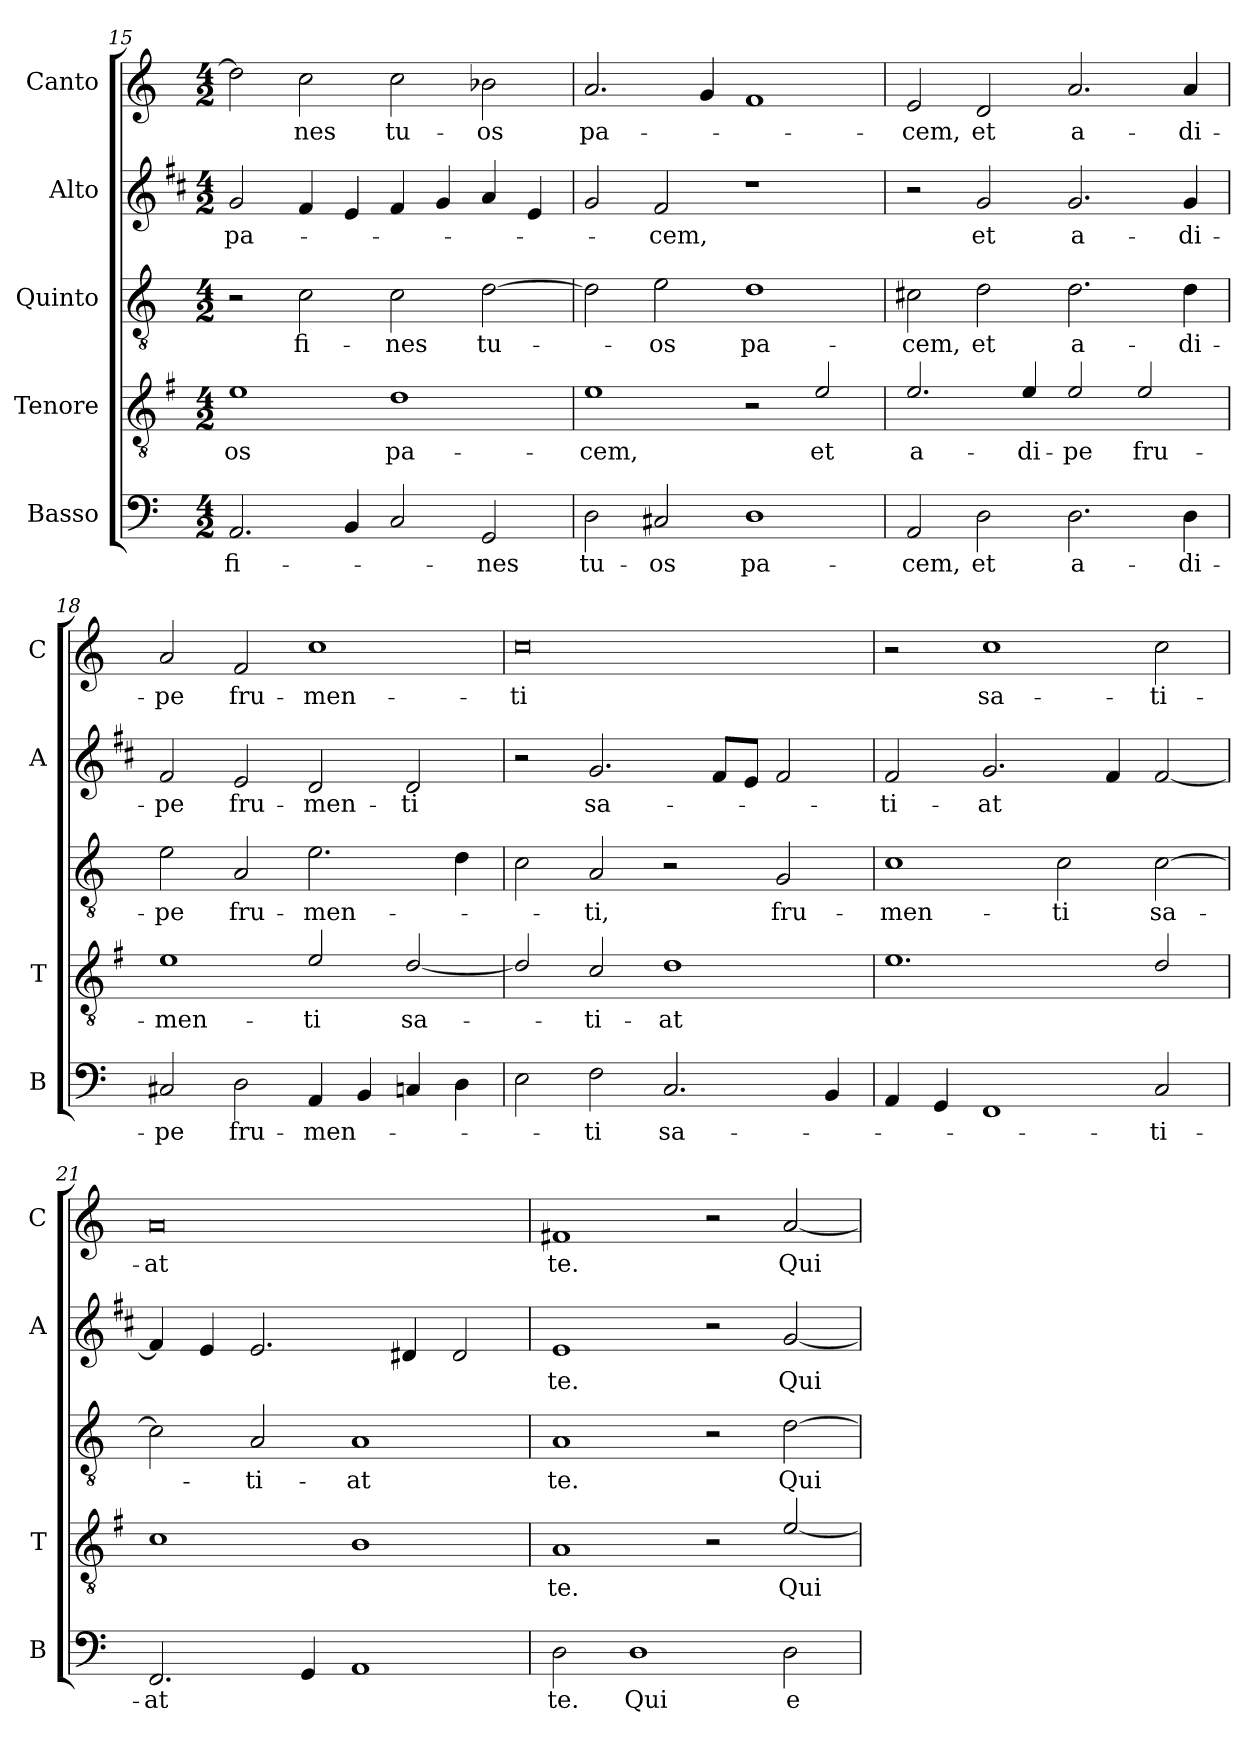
**kern	**text	**kern	**text	**kern	**text	**kern	**text	**kern	**text
*part5	*part5	*part4	*part4	*part3	*part3	*part2	*part2	*part1	*part1
*staff5	*staff5	*staff4	*staff4	*staff3	*staff3	*staff2	*staff2	*staff1	*staff1
*I"Basso	*	*I"Tenore	*	*I"Quinto	*	*I"Alto	*	*I"Canto	*
*I'B	*	*I'T	*	*	*	*I'A	*	*I'C	*
!!LO:PB:g=z
*clefF4	*	*clefGv2	*	*clefGv2	*	*clefG2	*	*clefG2	*
*	*	*ITrd4c7	*	*	*	*ITrd1c2	*	*	*
*k[]	*	*k[]	*	*k[]	*	*k[]	*	*k[]	*
*C:	*	*C:	*	*C:	*	*C:	*	*C:	*
*M4/2	*	*M4/2	*	*M4/2	*	*M4/2	*	*M4/2	*
=15	=15	=15	=15	=15	=15	=15	=15	=15	=15
!	!LO:LY:b	!	!LO:LY:b	!	!	!	!LO:LY:b	!	!
2.AA/	fi-	1A	-os	2r	.	2f/	pa-	2dd\]	.
!	!	!	!	!	!LO:LY:b	!	!	!	!LO:LY:b
.	.	.	.	2c\	fi-	4e/	.	2cc\	-nes
4BB/	.	.	.	.	.	4d/	.	.	.
!	!	!	!LO:LY:b	!	!LO:LY:b	!	!	!	!LO:LY:b
2C/	.	1G	pa-	2c\	-nes	4e/	.	2cc\	tu-
.	.	.	.	.	.	4f/	.	.	.
!	!LO:LY:b	!	!	!	!LO:LY:b	!	!	!	!LO:LY:b
2GG/	-nes	.	.	[2d\	tu-	4g/	.	2b-X\	-os
.	.	.	.	.	.	4d/	.	.	.
=16	=16	=16	=16	=16	=16	=16	=16	=16	=16
!	!LO:LY:b	!	!LO:LY:b	!	!	!	!	!	!LO:LY:b
2D\	tu-	1A	-cem,	2d\]	.	2f/	.	2.a/	pa-
!	!LO:LY:b	!	!	!	!LO:LY:b	!	!LO:LY:b	!	!
2C#X/	-os	.	.	2e\	-os	2e/	-cem,	.	.
.	.	.	.	.	.	.	.	4g/	.
!	!LO:LY:b	!	!	!	!LO:LY:b	!	!	!	!
1D	pa-	2r	.	1d	pa-	1r	.	1f	.
!	!	!	!LO:LY:b	!	!	!	!	!	!
.	.	2A/	et	.	.	.	.	.	.
=17	=17	=17	=17	=17	=17	=17	=17	=17	=17
!	!LO:LY:b	!	!LO:LY:b	!	!LO:LY:b	!	!	!	!LO:LY:b
2AA/	-cem,	2.A/	a-	2c#X\	-cem,	2r	.	2e/	-cem,
!	!LO:LY:b	!	!	!	!LO:LY:b	!	!LO:LY:b	!	!LO:LY:b
2D\	et	.	.	2d\	et	2f/	et	2d/	et
!	!	!	!LO:LY:b	!	!	!	!	!	!
.	.	4A/	-di-	.	.	.	.	.	.
!	!LO:LY:b	!	!LO:LY:b	!	!LO:LY:b	!	!LO:LY:b	!	!LO:LY:b
2.D\	a-	2A/	-pe	2.d\	a-	2.f/	a-	2.a/	a-
!	!	!	!LO:LY:b	!	!	!	!	!	!
.	.	2A/	fru-	.	.	.	.	.	.
!	!LO:LY:b	!	!	!	!LO:LY:b	!	!LO:LY:b	!	!LO:LY:b
4D\	-di-	.	.	4d\	-di-	4f/	-di-	4a/	-di-
=18	=18	=18	=18	=18	=18	=18	=18	=18	=18
!	!LO:LY:b	!	!LO:LY:b	!	!LO:LY:b	!	!LO:LY:b	!	!LO:LY:b
2C#X/	-pe	1A	-men-	2e\	-pe	2e/	-pe	2a/	-pe
!	!LO:LY:b	!	!	!	!LO:LY:b	!	!LO:LY:b	!	!LO:LY:b
2D\	fru-	.	.	2A/	fru-	2d/	fru-	2f/	fru-
!	!LO:LY:b	!	!LO:LY:b	!	!LO:LY:b	!	!LO:LY:b	!	!LO:LY:b
4AA/	-men-	2A/	-ti	2.e\	-men-	2c/	-men-	1cc	-men-
4BB/	.	.	.	.	.	.	.	.	.
!	!	!	!LO:LY:b	!	!	!	!LO:LY:b	!	!
4Cn/	.	[2G/	sa-	.	.	2c/	-ti	.	.
4D\	.	.	.	4d\	.	.	.	.	.
!!LO:LB:g=z
=19	=19	=19	=19	=19	=19	=19	=19	=19	=19
!	!	!	!	!	!	!	!	!	!LO:LY:b
2E\	.	2G/]	.	2c\	.	2r	.	0cc	-ti
!	!LO:LY:b	!	!LO:LY:b	!	!LO:LY:b	!	!LO:LY:b	!	!
2F\	-ti	2F/	-ti-	2A/	-ti,	2.f/	sa-	.	.
!	!LO:LY:b	!	!LO:LY:b	!	!	!	!	!	!
2.C/	sa-	1G	-at	2r	.	.	.	.	.
.	.	.	.	.	.	8e/L	.	.	.
.	.	.	.	.	.	8d/J	.	.	.
!	!	!	!	!	!LO:LY:b	!	!	!	!
.	.	.	.	2G/	fru-	2e/	.	.	.
4BB/	.	.	.	.	.	.	.	.	.
=20	=20	=20	=20	=20	=20	=20	=20	=20	=20
!	!	!	!	!	!LO:LY:b	!	!LO:LY:b	!	!
4AA/	.	1.A	.	1c	-men-	2e/	-ti-	2r	.
4GG/	.	.	.	.	.	.	.	.	.
!	!	!	!	!	!	!	!LO:LY:b	!	!LO:LY:b
1FF	.	.	.	.	.	2.f/	-at	1cc	sa-
!	!	!	!	!	!LO:LY:b	!	!	!	!
.	.	.	.	2c\	-ti	.	.	.	.
.	.	.	.	.	.	4e/	.	.	.
!	!LO:LY:b	!	!	!	!LO:LY:b	!	!	!	!LO:LY:b
2C/	-ti-	2G/	.	[2c\	sa-	[2e/	.	2cc\	-ti-
=21	=21	=21	=21	=21	=21	=21	=21	=21	=21
!	!LO:LY:b	!	!	!	!	!	!	!	!LO:LY:b
2.FF/	-at	1F	.	2c\]	.	4e/]	.	0a	-at
.	.	.	.	.	.	4d/	.	.	.
!	!	!	!	!	!LO:LY:b	!	!	!	!
.	.	.	.	2A/	-ti-	2.d/	.	.	.
4GG/	.	.	.	.	.	.	.	.	.
!	!	!	!	!	!LO:LY:b	!	!	!	!
1AA	.	1E	.	1A	-at	.	.	.	.
.	.	.	.	.	.	4c#X/	.	.	.
.	.	.	.	.	.	2c#/	.	.	.
=22	=22	=22	=22	=22	=22	=22	=22	=22	=22
!	!LO:LY:b	!	!LO:LY:b	!	!LO:LY:b	!	!LO:LY:b	!	!LO:LY:b
2D\	te.	1D	te.	1A	te.	1d	te.	1f#X	te.
!	!LO:LY:b	!	!	!	!	!	!	!	!
1D	Qui	.	.	.	.	.	.	.	.
.	.	2r	.	2r	.	2r	.	2r	.
!	!LO:LY:b	!	!LO:LY:b	!	!LO:LY:b	!	!LO:LY:b	!	!LO:LY:b
2D\	e-	[2A/	Qui	[2d\	Qui	[2f/	Qui	[2a/	Qui
=	=	=	=	=	=	=	=	=	=
*-	*-	*-	*-	*-	*-	*-	*-	*-	*-
